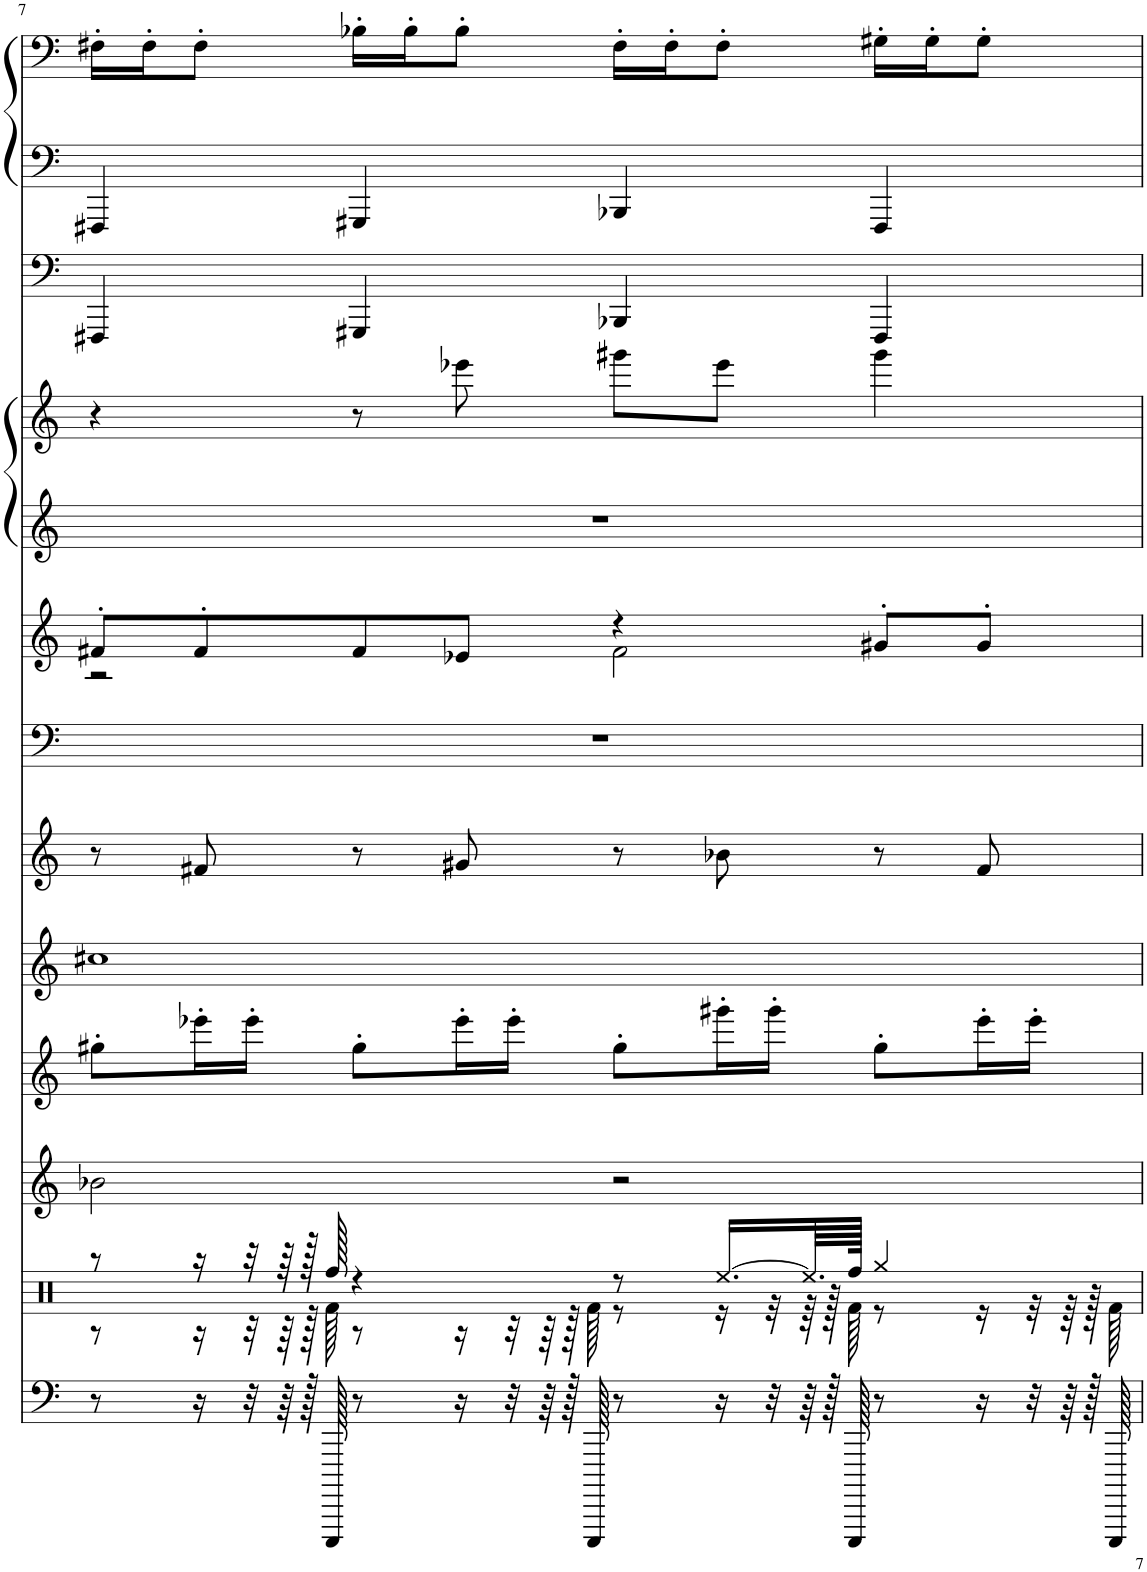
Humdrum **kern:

**kern	**kern	**kern	**kern	**kern	**kern	**kern	**kern	**kern	**kern	**kern	**kern	**kern
*part11	*part10	*part9	*part8	*part7	*part6	*part5	*part4	*part3	*part3	*part2	*part1	*part1
*staff13	*staff12	*staff11	*staff10	*staff9	*staff8	*staff7	*staff6	*staff5	*staff4	*staff3	*staff2	*staff1
*I"Synth Drum	*I"Percussion	*I"Choir Aahs	*I"Bass Lead	*I"Ocarina	*I"Square Wave	*I"Synth Bass 1	*I"Tenor Sax	*I"Saw Wave	*	*I"Fingered Bass	*I"Saw Wave, The Way I Are	*
*	*	*I'Ch	*	*I'Oc	*	*	*I'T Sax	*	*	*	*	*
!!LO:PB:g=z
*clefF4	*clefX	*clefG2	*clefG2	*clefG2	*clefG2	*clefF4	*clefG2	*clefG2	*clefG2	*clefF4	*clefF4	*clefF4
*	*	*	*	*	*	*	*Trd8c14	*	*	*	*	*
*k[]	*k[]	*k[]	*k[]	*k[]	*k[]	*k[]	*k[]	*k[]	*k[]	*k[]	*k[]	*k[]
*M4/4	*M4/4	*M4/4	*M4/4	*M4/4	*M4/4	*M4/4	*M4/4	*M4/4	*M4/4	*M4/4	*M4/4	*M4/4
=7	=7	=7	=7	=7	=7	=7	=7	=7	=7	=7	=7	=7
*	*^	*	*	*	*	*	*^	*	*	*	*	*
8r	8r	8r	2b-X\	8gg#X'\L	1cc#X	8r	1r	8f#X'/L	2r	1r	4r	4FFF#X/	4FFF#X/	16F#X'\LL
.	.	.	.	.	.	.	.	.	.	.	.	.	.	16F#'\J
16r	16r	16r	.	16eee-X'\L	.	8f#X/	.	8f#'/	.	.	.	.	.	8F#'\J
32r	32r	32r	.	16eee-'\JJ	.	.	.	.	.	.	.	.	.	.
64r	64r	64r	.	.	.	.	.	.	.	.	.	.	.	.
128r	128r	128r	.	.	.	.	.	.	.	.	.	.	.	.
128EEEEE/	128Rff/	128Rf\	.	.	.	.	.	.	.	.	.	.	.	.
8r	4r	8r	.	8gg#'\L	.	8r	.	8f#/	.	.	8r	4GGG#X/	4GGG#X/	16B-X'\LL
.	.	.	.	.	.	.	.	.	.	.	.	.	.	16B-'\J
16r	.	16r	.	16eee-'\L	.	8g#X/	.	8e-X/J	.	.	8eee-X\	.	.	8B-'\J
32r	.	32r	.	16eee-'\JJ	.	.	.	.	.	.	.	.	.	.
64r	.	64r	.	.	.	.	.	.	.	.	.	.	.	.
128r	.	128r	.	.	.	.	.	.	.	.	.	.	.	.
128EEEEE/	.	128Rf\	.	.	.	.	.	.	.	.	.	.	.	.
8r	8r	8r	2r	8gg#'\L	.	8r	.	4r	2f#\	.	8ggg#X\L	4BBB-X/	4BBB-X/	16F#'\LL
.	.	.	.	.	.	.	.	.	.	.	.	.	.	16F#'\J
16r	[16.Ree/LL	16r	.	16ggg#X'\L	.	8b-X\	.	.	.	.	8eee-\J	.	.	8F#'\J
32r	.	32r	.	16ggg#'\JJ	.	.	.	.	.	.	.	.	.	.
64r	64.Ree/LL]	64r	.	.	.	.	.	.	.	.	.	.	.	.
128r	.	128r	.	.	.	.	.	.	.	.	.	.	.	.
128EEEEE/	128Rff/JJJJk	128Rf\	.	.	.	.	.	.	.	.	.	.	.	.
8r	4Rgg/	8r	.	8gg#'\L	.	8r	.	8g#X'/L	.	.	4ggg#\	4FFF#/	4FFF#/	16G#X'\LL
.	.	.	.	.	.	.	.	.	.	.	.	.	.	16G#'\J
16r	.	16r	.	16eee-'\L	.	8f#/	.	8g#'/J	.	.	.	.	.	8G#'\J
32r	.	32r	.	16eee-'\JJ	.	.	.	.	.	.	.	.	.	.
64r	.	64r	.	.	.	.	.	.	.	.	.	.	.	.
128r	.	128r	.	.	.	.	.	.	.	.	.	.	.	.
128EEEEE/	.	128Rf\	.	.	.	.	.	.	.	.	.	.	.	.
*	*v	*v	*	*	*	*	*	*v	*v	*	*	*	*	*
=	=	=	=	=	=	=	=	=	=	=	=	=
*-	*-	*-	*-	*-	*-	*-	*-	*-	*-	*-	*-	*-
